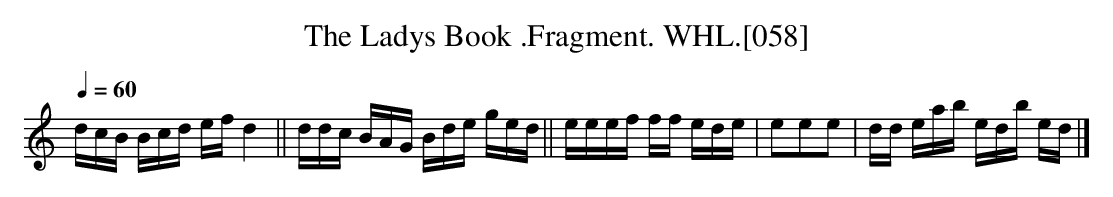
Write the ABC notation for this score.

X:1
T:Ladys Book .Fragment. WHL.[058], The
L:1/16
Q:1/4=60
K:C
dcB Bcd ef d4||ddc BAG Bde ged||eeef ff ede|e2e2e2|dd eab edb ed |]
